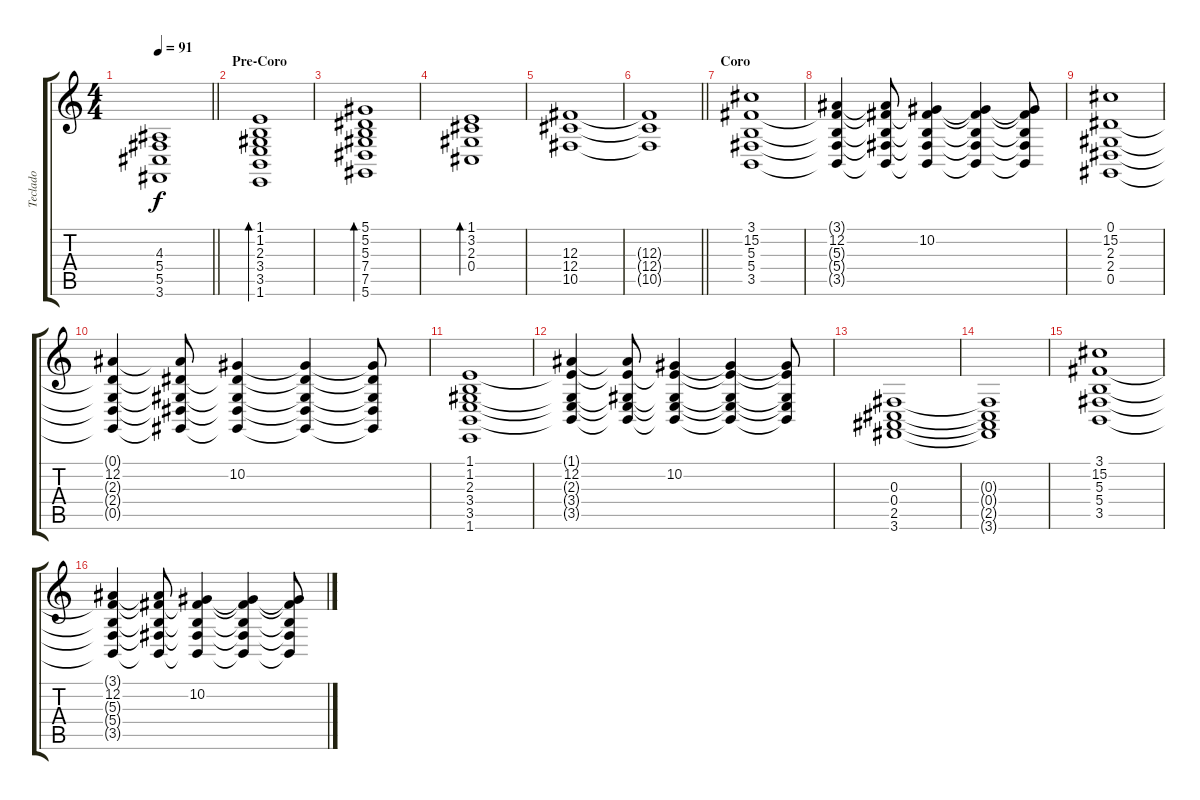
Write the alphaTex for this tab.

\track ("Teclado" "Teclado") {instrument pad7halo}
\staff {score tabs}
\tuning (Eb4 Bb3 Gb3 Db3 Ab2 Eb2) {hide}
\ts (4 4)
\tempo 91
\clef g2
\barLineRight lightlight
\ks c
(4.3{t} 5.4{t} 5.5{t} 3.6{t}).1{dy f} |
\section ("" "Pre-Coro")
(1.1 1.2 2.3 3.4 3.5 1.6).1{bd 60} |
(5.1 5.2 5.3 7.4 7.5 5.6).1{bd 60} |
(1.1 3.2 2.3 0.4).1{bd 60} |
(12.3 12.4 10.5).1 |
\barLineRight lightlight
(12.3{t} 12.4{t} 10.5{t}).1 |
\section ("" "Coro")
(3.1 15.2 5.3 5.4 3.5).1 |
(3.1{t} 12.2 5.3{t} 5.4{t} 3.5{t}).4 (3.1{t} 12.2{t} 5.3{t} 5.4{t} 3.5{t}).8 (3.1{t} 10.2 5.3{t} 5.4{t} 3.5{t}).4 (3.1{t} 10.2{t} 5.3{t} 5.4{t} 3.5{t}).4 (3.1{t} 10.2{t} 5.3{t} 5.4{t} 3.5{t}).8 |
(0.1 15.2 2.3 2.4 0.5).1 |
(0.1{t} 12.2 2.3{t} 2.4{t} 0.5{t}).4 (0.1{t} 12.2{t} 2.3{t} 2.4{t} 0.5{t}).8 (0.1{t} 10.2 2.3{t} 2.4{t} 0.5{t}).4 (0.1{t} 10.2{t} 2.3{t} 2.4{t} 0.5{t}).4 (0.1{t} 10.2{t} 2.3{t} 2.4{t} 0.5{t}).8 |
(1.1 1.2 2.3 3.4 3.5 1.6).1 |
(1.1{t} 12.2 2.3{t} 3.4{t} 3.5{t}).4 (1.1{t} 12.2{t} 2.3{t} 3.4{t} 3.5{t}).8 (1.1{t} 10.2 2.3{t} 3.4{t} 3.5{t}).4 (1.1{t} 10.2{t} 2.3{t} 3.4{t} 3.5{t}).4 (1.1{t} 10.2{t} 2.3{t} 3.4{t} 3.5{t}).8 |
(0.3 0.4 2.5 3.6).1 |
(0.3{t} 0.4{t} 2.5{t} 3.6{t}).1 |
(3.1 15.2 5.3 5.4 3.5).1 |
(3.1{t} 12.2 5.3{t} 5.4{t} 3.5{t}).4 (3.1{t} 12.2{t} 5.3{t} 5.4{t} 3.5{t}).8 (3.1{t} 10.2 5.3{t} 5.4{t} 3.5{t}).4 (3.1{t} 10.2{t} 5.3{t} 5.4{t} 3.5{t}).4 (3.1{t} 10.2{t} 5.3{t} 5.4{t} 3.5{t}).8
